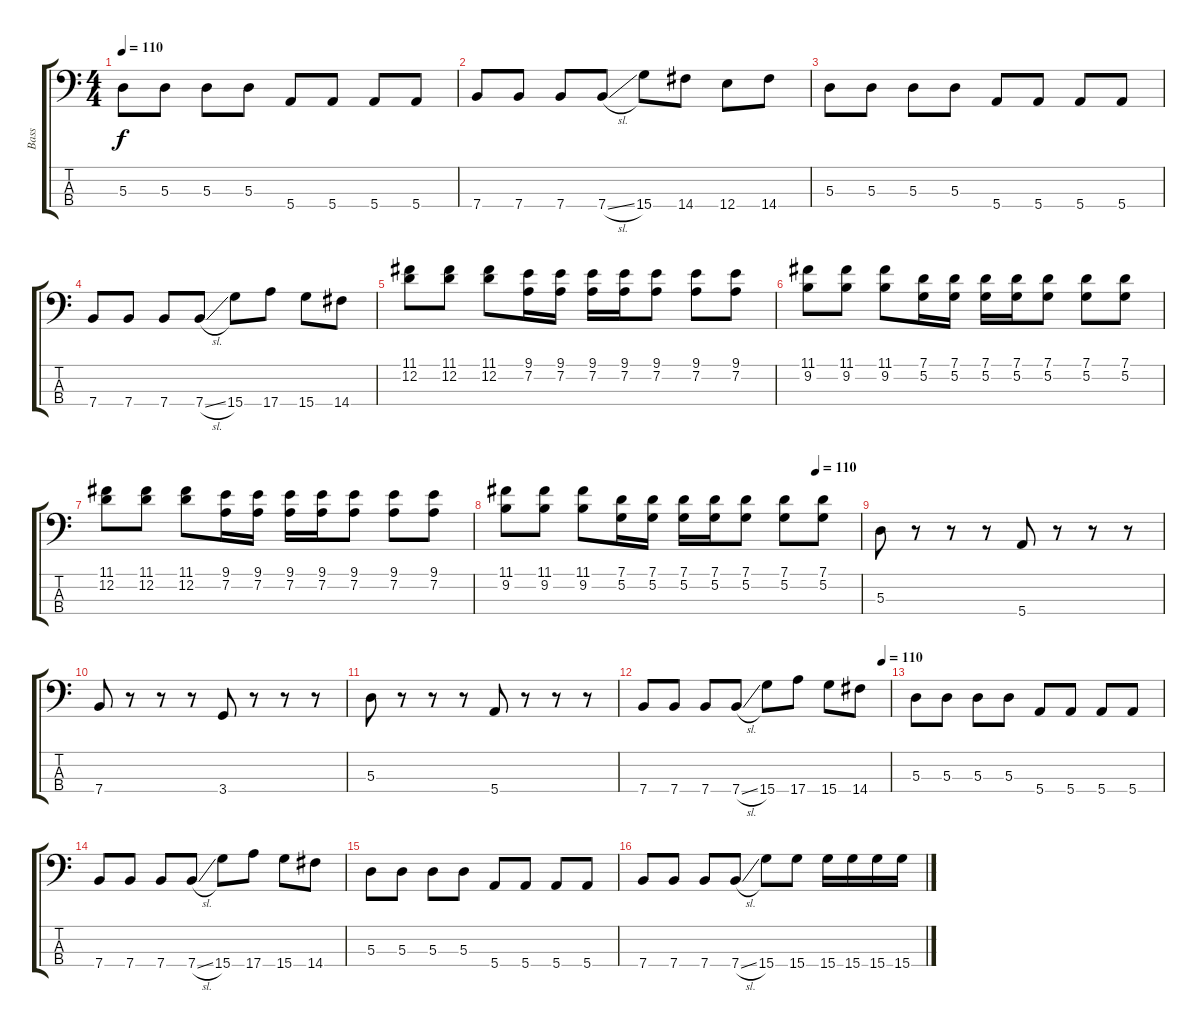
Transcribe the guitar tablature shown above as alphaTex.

\track ("Bass" "Bass") {instrument electricbasspick}
\staff {score tabs}
\tuning (G2 D2 A1 E1) {hide}
\ts (4 4)
\tempo 110
\clef f4
\ks c
5.3.8{dy f} 5.3.8 5.3.8 5.3.8 5.4.8 5.4.8 5.4.8 5.4.8 |
7.4.8 7.4.8 7.4.8 7.4{sl}.8 15.4.8 14.4.8 12.4.8 14.4.8 |
5.3.8 5.3.8 5.3.8 5.3.8 5.4.8 5.4.8 5.4.8 5.4.8 |
7.4.8 7.4.8 7.4.8 7.4{sl}.8 15.4.8 17.4.8 15.4.8 14.4.8 |
(11.1 12.2).8 (11.1 12.2).8 (11.1 12.2).8 (9.1 7.2).16 (9.1 7.2).16 (9.1 7.2).16 (9.1 7.2).16 (9.1 7.2).8 (9.1 7.2).8 (9.1 7.2).8 |
(11.1 9.2).8 (11.1 9.2).8 (11.1 9.2).8 (7.1 5.2).16 (7.1 5.2).16 (7.1 5.2).16 (7.1 5.2).16 (7.1 5.2).8 (7.1 5.2).8 (7.1 5.2).8 |
(11.1 12.2).8 (11.1 12.2).8 (11.1 12.2).8 (9.1 7.2).16 (9.1 7.2).16 (9.1 7.2).16 (9.1 7.2).16 (9.1 7.2).8 (9.1 7.2).8 (9.1 7.2).8 |
\tempo (110 0.875)
(11.1 9.2).8 (11.1 9.2).8 (11.1 9.2).8 (7.1 5.2).16 (7.1 5.2).16 (7.1 5.2).16 (7.1 5.2).16 (7.1 5.2).8 (7.1 5.2).8 (7.1 5.2).8 |
5.3.8 r.8 r.8 r.8 5.4.8 r.8 r.8 r.8 |
7.4.8 r.8 r.8 r.8 3.4.8 r.8 r.8 r.8 |
5.3.8 r.8 r.8 r.8 5.4.8 r.8 r.8 r.8 |
\tempo (110 0.96875)
7.4.8 7.4.8 7.4.8 7.4{sl}.8 15.4.8 17.4.8 15.4.8 14.4.8 |
5.3.8 5.3.8 5.3.8 5.3.8 5.4.8 5.4.8 5.4.8 5.4.8 |
7.4.8 7.4.8 7.4.8 7.4{sl}.8 15.4.8 17.4.8 15.4.8 14.4.8 |
5.3.8 5.3.8 5.3.8 5.3.8 5.4.8 5.4.8 5.4.8 5.4.8 |
7.4.8 7.4.8 7.4.8 7.4{sl}.8 15.4.8 15.4.8 15.4.16 15.4.16 15.4.16 15.4.16
